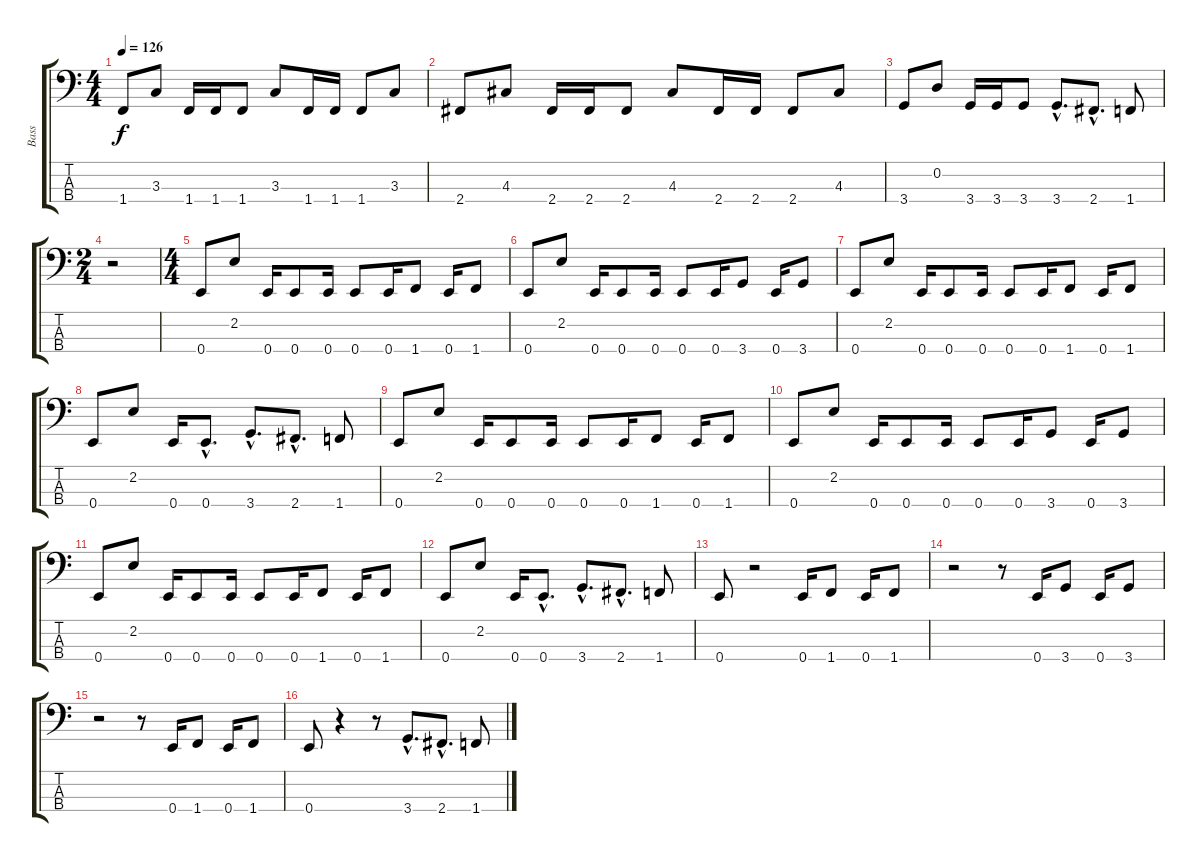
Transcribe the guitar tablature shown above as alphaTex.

\track ("Bass" "Bass") {instrument electricbasspick}
\staff {score tabs}
\tuning (G2 D2 A1 E1) {hide}
\ts (4 4)
\tempo 126
\clef f4
\ks c
1.4.8{dy f} 3.3.8 1.4.16 1.4.16 1.4.8 3.3.8 1.4.16 1.4.16 1.4.8 3.3.8 |
2.4.8 4.3.8 2.4.16 2.4.16 2.4.8 4.3.8 2.4.16 2.4.16 2.4.8 4.3.8 |
3.4.8 0.2.8 3.4.16 3.4.16 3.4.8 3.4{hac}.8{d} 2.4{hac}.8{d} 1.4.8 |
\ts (2 4)
r.2 |
\ts (4 4)
0.4.8 2.2.8 0.4.16 0.4.8 0.4.16 0.4.8 0.4.16 1.4.8 0.4.16 1.4.8 |
0.4.8 2.2.8 0.4.16 0.4.8 0.4.16 0.4.8 0.4.16 3.4.8 0.4.16 3.4.8 |
0.4.8 2.2.8 0.4.16 0.4.8 0.4.16 0.4.8 0.4.16 1.4.8 0.4.16 1.4.8 |
0.4.8 2.2.8 0.4.16 0.4{hac}.8{d} 3.4{hac}.8{d} 2.4{hac}.8{d} 1.4.8 |
0.4.8 2.2.8 0.4.16 0.4.8 0.4.16 0.4.8 0.4.16 1.4.8 0.4.16 1.4.8 |
0.4.8 2.2.8 0.4.16 0.4.8 0.4.16 0.4.8 0.4.16 3.4.8 0.4.16 3.4.8 |
0.4.8 2.2.8 0.4.16 0.4.8 0.4.16 0.4.8 0.4.16 1.4.8 0.4.16 1.4.8 |
0.4.8 2.2.8 0.4.16 0.4{hac}.8{d} 3.4{hac}.8{d} 2.4{hac}.8{d} 1.4.8 |
0.4.8 r.2 0.4.16 1.4.8 0.4.16 1.4.8 |
r.2 r.8 0.4.16 3.4.8 0.4.16 3.4.8 |
r.2 r.8 0.4.16 1.4.8 0.4.16 1.4.8 |
0.4.8 r.4 r.8 3.4{hac}.8{d} 2.4{hac}.8{d} 1.4.8
